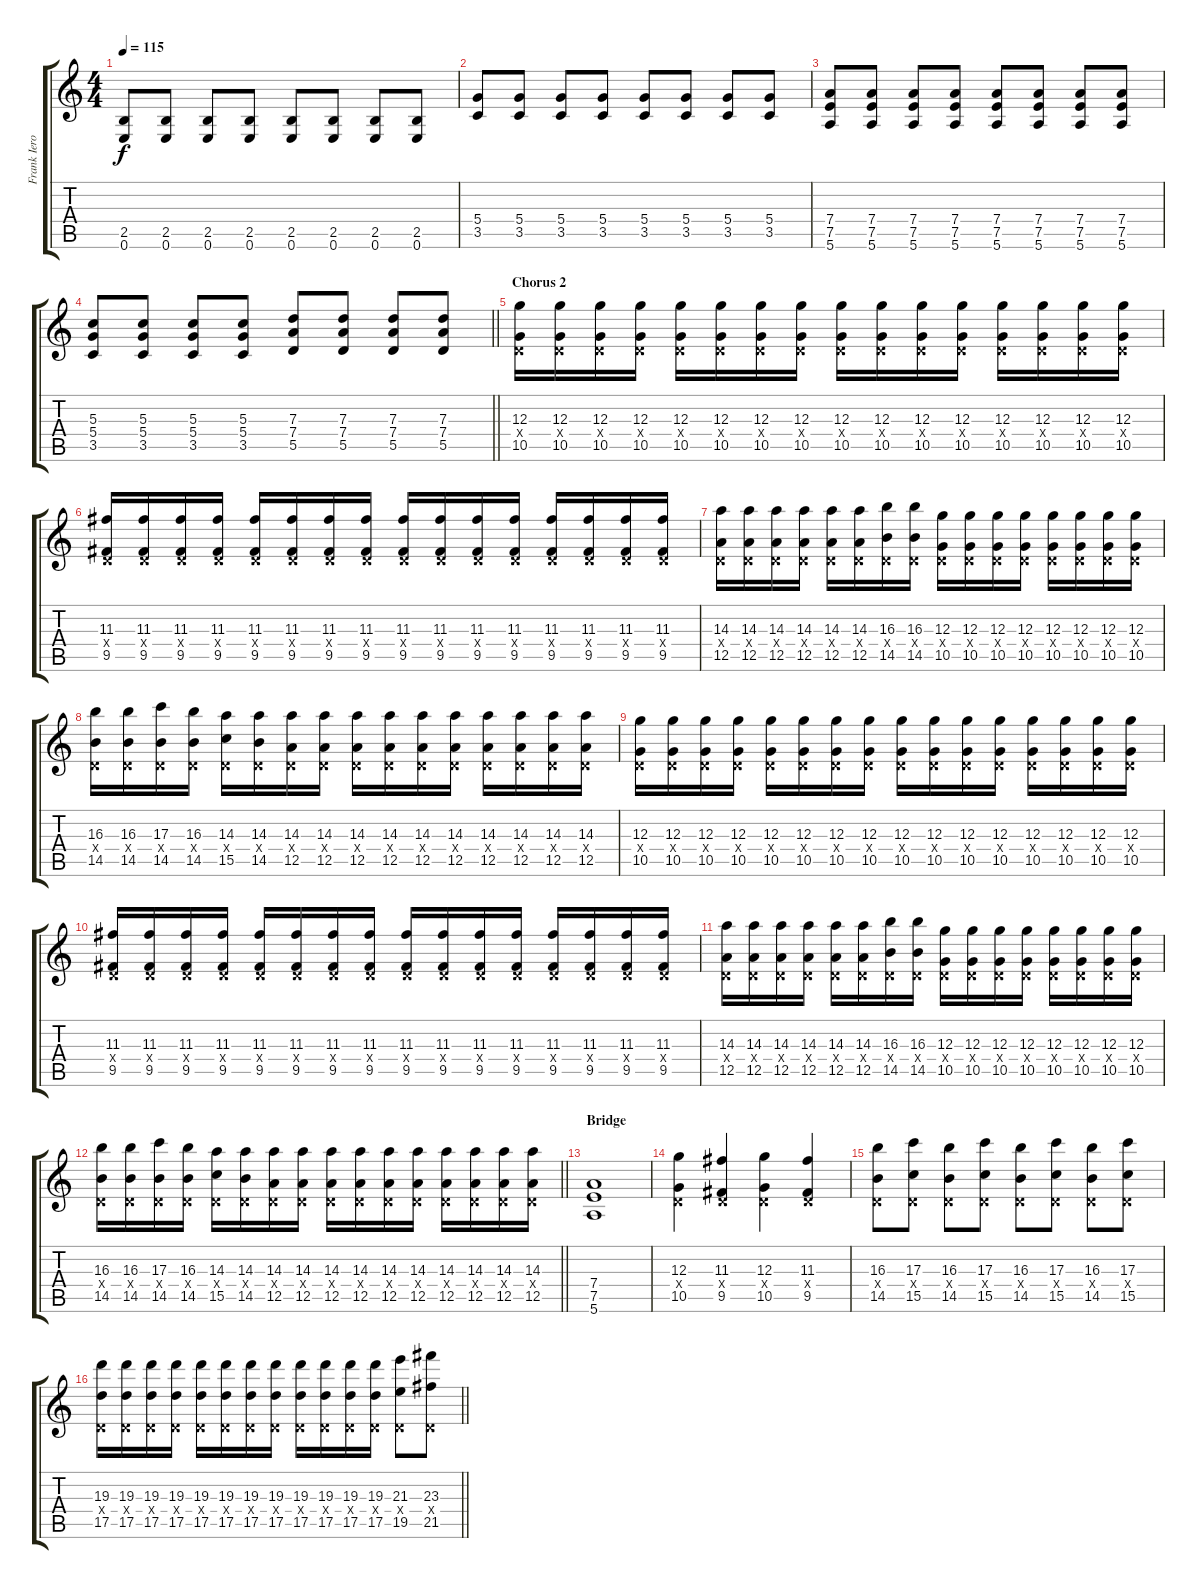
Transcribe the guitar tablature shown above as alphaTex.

\track ("Frank Iero" "Frank Iero") {instrument overdrivenguitar}
\staff {score tabs}
\tuning (E4 B3 G3 D3 A2 E2) {hide}
\ts (4 4)
\tempo 115
\clef g2
\ks c
(2.5 0.6).8{dy f} (2.5 0.6).8 (2.5 0.6).8 (2.5 0.6).8 (2.5 0.6).8 (2.5 0.6).8 (2.5 0.6).8 (2.5 0.6).8 |
(5.4 3.5).8 (5.4 3.5).8 (5.4 3.5).8 (5.4 3.5).8 (5.4 3.5).8 (5.4 3.5).8 (5.4 3.5).8 (5.4 3.5).8 |
(7.4 7.5 5.6).8 (7.4 7.5 5.6).8 (7.4 7.5 5.6).8 (7.4 7.5 5.6).8 (7.4 7.5 5.6).8 (7.4 7.5 5.6).8 (7.4 7.5 5.6).8 (7.4 7.5 5.6).8 |
\barLineRight lightlight
(5.3 5.4 3.5).8 (5.3 5.4 3.5).8 (5.3 5.4 3.5).8 (5.3 5.4 3.5).8 (7.3 7.4 5.5).8 (7.3 7.4 5.5).8 (7.3 7.4 5.5).8 (7.3 7.4 5.5).8 |
\section ("" "Chorus 2")
(12.3 0.4{x} 10.5).16 (12.3 0.4{x} 10.5).16 (12.3 0.4{x} 10.5).16 (12.3 0.4{x} 10.5).16 (12.3 0.4{x} 10.5).16 (12.3 0.4{x} 10.5).16 (12.3 0.4{x} 10.5).16 (12.3 0.4{x} 10.5).16 (12.3 0.4{x} 10.5).16 (12.3 0.4{x} 10.5).16 (12.3 0.4{x} 10.5).16 (12.3 0.4{x} 10.5).16 (12.3 0.4{x} 10.5).16 (12.3 0.4{x} 10.5).16 (12.3 0.4{x} 10.5).16 (12.3 0.4{x} 10.5).16 |
(11.3 0.4{x} 9.5).16 (11.3 0.4{x} 9.5).16 (11.3 0.4{x} 9.5).16 (11.3 0.4{x} 9.5).16 (11.3 0.4{x} 9.5).16 (11.3 0.4{x} 9.5).16 (11.3 0.4{x} 9.5).16 (11.3 0.4{x} 9.5).16 (11.3 0.4{x} 9.5).16 (11.3 0.4{x} 9.5).16 (11.3 0.4{x} 9.5).16 (11.3 0.4{x} 9.5).16 (11.3 0.4{x} 9.5).16 (11.3 0.4{x} 9.5).16 (11.3 0.4{x} 9.5).16 (11.3 0.4{x} 9.5).16 |
(14.3 0.4{x} 12.5).16 (14.3 0.4{x} 12.5).16 (14.3 0.4{x} 12.5).16 (14.3 0.4{x} 12.5).16 (14.3 0.4{x} 12.5).16 (14.3 0.4{x} 12.5).16 (16.3 0.4{x} 14.5).16 (16.3 0.4{x} 14.5).16 (12.3 0.4{x} 10.5).16 (12.3 0.4{x} 10.5).16 (12.3 0.4{x} 10.5).16 (12.3 0.4{x} 10.5).16 (12.3 0.4{x} 10.5).16 (12.3 0.4{x} 10.5).16 (12.3 0.4{x} 10.5).16 (12.3 0.4{x} 10.5).16 |
(16.3 0.4{x} 14.5).16 (16.3 0.4{x} 14.5).16 (17.3 0.4{x} 14.5).16 (16.3 0.4{x} 14.5).16 (14.3 0.4{x} 15.5).16 (14.3 0.4{x} 14.5).16 (14.3 0.4{x} 12.5).16 (14.3 0.4{x} 12.5).16 (14.3 0.4{x} 12.5).16 (14.3 0.4{x} 12.5).16 (14.3 0.4{x} 12.5).16 (14.3 0.4{x} 12.5).16 (14.3 0.4{x} 12.5).16 (14.3 0.4{x} 12.5).16 (14.3 0.4{x} 12.5).16 (14.3 0.4{x} 12.5).16 |
(12.3 0.4{x} 10.5).16 (12.3 0.4{x} 10.5).16 (12.3 0.4{x} 10.5).16 (12.3 0.4{x} 10.5).16 (12.3 0.4{x} 10.5).16 (12.3 0.4{x} 10.5).16 (12.3 0.4{x} 10.5).16 (12.3 0.4{x} 10.5).16 (12.3 0.4{x} 10.5).16 (12.3 0.4{x} 10.5).16 (12.3 0.4{x} 10.5).16 (12.3 0.4{x} 10.5).16 (12.3 0.4{x} 10.5).16 (12.3 0.4{x} 10.5).16 (12.3 0.4{x} 10.5).16 (12.3 0.4{x} 10.5).16 |
(11.3 0.4{x} 9.5).16 (11.3 0.4{x} 9.5).16 (11.3 0.4{x} 9.5).16 (11.3 0.4{x} 9.5).16 (11.3 0.4{x} 9.5).16 (11.3 0.4{x} 9.5).16 (11.3 0.4{x} 9.5).16 (11.3 0.4{x} 9.5).16 (11.3 0.4{x} 9.5).16 (11.3 0.4{x} 9.5).16 (11.3 0.4{x} 9.5).16 (11.3 0.4{x} 9.5).16 (11.3 0.4{x} 9.5).16 (11.3 0.4{x} 9.5).16 (11.3 0.4{x} 9.5).16 (11.3 0.4{x} 9.5).16 |
(14.3 0.4{x} 12.5).16 (14.3 0.4{x} 12.5).16 (14.3 0.4{x} 12.5).16 (14.3 0.4{x} 12.5).16 (14.3 0.4{x} 12.5).16 (14.3 0.4{x} 12.5).16 (16.3 0.4{x} 14.5).16 (16.3 0.4{x} 14.5).16 (12.3 0.4{x} 10.5).16 (12.3 0.4{x} 10.5).16 (12.3 0.4{x} 10.5).16 (12.3 0.4{x} 10.5).16 (12.3 0.4{x} 10.5).16 (12.3 0.4{x} 10.5).16 (12.3 0.4{x} 10.5).16 (12.3 0.4{x} 10.5).16 |
\barLineRight lightlight
(16.3 0.4{x} 14.5).16 (16.3 0.4{x} 14.5).16 (17.3 0.4{x} 14.5).16 (16.3 0.4{x} 14.5).16 (14.3 0.4{x} 15.5).16 (14.3 0.4{x} 14.5).16 (14.3 0.4{x} 12.5).16 (14.3 0.4{x} 12.5).16 (14.3 0.4{x} 12.5).16 (14.3 0.4{x} 12.5).16 (14.3 0.4{x} 12.5).16 (14.3 0.4{x} 12.5).16 (14.3 0.4{x} 12.5).16 (14.3 0.4{x} 12.5).16 (14.3 0.4{x} 12.5).16 (14.3 0.4{x} 12.5).16 |
\section ("" "Bridge")
(7.4 7.5 5.6).1 |
(12.3 0.4{x} 10.5).4 (11.3 0.4{x} 9.5).4 (12.3 0.4{x} 10.5).4 (11.3 0.4{x} 9.5).4 |
(16.3 0.4{x} 14.5).8 (17.3 0.4{x} 15.5).8 (16.3 0.4{x} 14.5).8 (17.3 0.4{x} 15.5).8 (16.3 0.4{x} 14.5).8 (17.3 0.4{x} 15.5).8 (16.3 0.4{x} 14.5).8 (17.3 0.4{x} 15.5).8 |
\barLineRight lightlight
(19.3 0.4{x} 17.5).16 (19.3 0.4{x} 17.5).16 (19.3 0.4{x} 17.5).16 (19.3 0.4{x} 17.5).16 (19.3 0.4{x} 17.5).16 (19.3 0.4{x} 17.5).16 (19.3 0.4{x} 17.5).16 (19.3 0.4{x} 17.5).16 (19.3 0.4{x} 17.5).16 (19.3 0.4{x} 17.5).16 (19.3 0.4{x} 17.5).16 (19.3 0.4{x} 17.5).16 (21.3 0.4{x} 19.5).8 (23.3 0.4{x} 21.5).8
